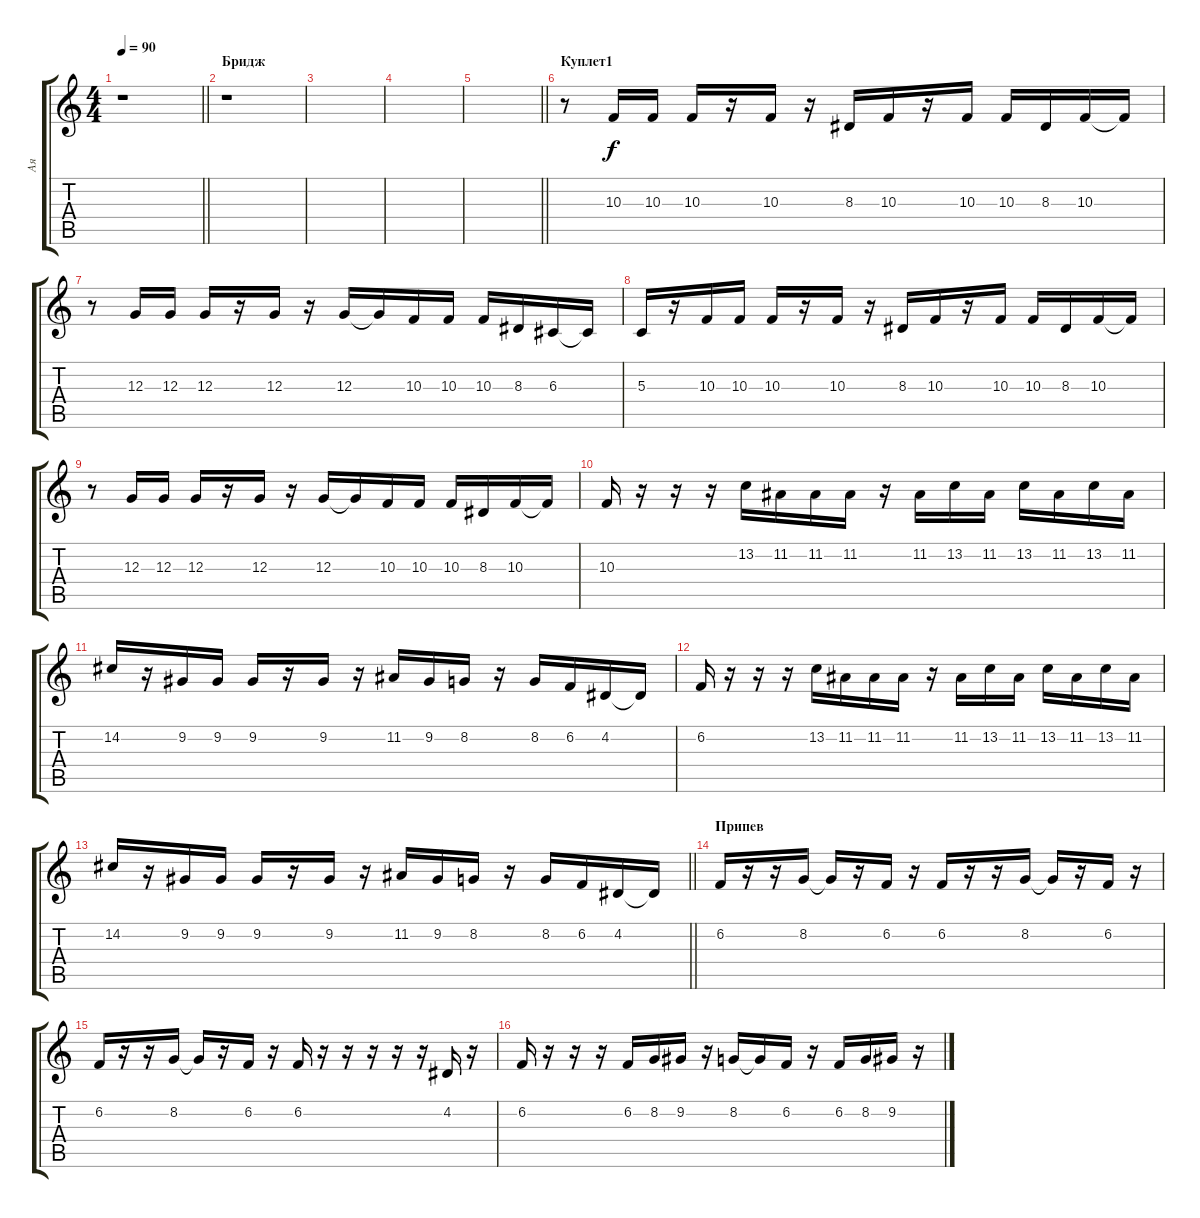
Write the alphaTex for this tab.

\track ("Ая" "Ая") {instrument oboe}
\staff {score tabs}
\tuning (E4 B3 G3 D3 A2 E2) {hide}
\ts (4 4)
\tempo 90
\clef g2
\barLineRight lightlight
\ks c
r.1{dy f instrument oboe} |
\section ("" "Бридж")
r.1 |
|
|
\barLineRight lightlight
|
\section ("" "Куплет1")
r.8 10.3.16 10.3.16 10.3.16 r.16 10.3.16 r.16 8.3.16 10.3.16 r.16 10.3.16 10.3.16 8.3.16 10.3.16 10.3{t}.16 |
r.8 12.3.16 12.3.16 12.3.16 r.16 12.3.16 r.16 12.3.16 12.3{t}.16 10.3.16 10.3.16 10.3.16 8.3.16 6.3.16 6.3{t}.16 |
5.3.16 r.16 10.3.16 10.3.16 10.3.16 r.16 10.3.16 r.16 8.3.16 10.3.16 r.16 10.3.16 10.3.16 8.3.16 10.3.16 10.3{t}.16 |
r.8 12.3.16 12.3.16 12.3.16 r.16 12.3.16 r.16 12.3.16 12.3{t}.16 10.3.16 10.3.16 10.3.16 8.3.16 10.3.16 10.3{t}.16 |
10.3.16 r.16 r.16 r.16 13.2.16 11.2.16 11.2.16 11.2.16 r.16 11.2.16 13.2.16 11.2.16 13.2.16 11.2.16 13.2.16 11.2.16 |
14.2.16 r.16 9.2.16 9.2.16 9.2.16 r.16 9.2.16 r.16 11.2.16 9.2.16 8.2.16 r.16 8.2.16 6.2.16 4.2.16 4.2{t}.16 |
6.2.16 r.16 r.16 r.16 13.2.16 11.2.16 11.2.16 11.2.16 r.16 11.2.16 13.2.16 11.2.16 13.2.16 11.2.16 13.2.16 11.2.16 |
\barLineRight lightlight
14.2.16 r.16 9.2.16 9.2.16 9.2.16 r.16 9.2.16 r.16 11.2.16 9.2.16 8.2.16 r.16 8.2.16 6.2.16 4.2.16 4.2{t}.16 |
\section ("" "Припев")
6.2.16 r.16 r.16 8.2.16 8.2{t}.16 r.16 6.2.16 r.16 6.2.16 r.16 r.16 8.2.16 8.2{t}.16 r.16 6.2.16 r.16 |
6.2.16 r.16 r.16 8.2.16 8.2{t}.16 r.16 6.2.16 r.16 6.2.16 r.16 r.16 r.16 r.16 r.16 4.2.16 r.16 |
6.2.16 r.16 r.16 r.16 6.2.16 8.2.16 9.2.16 r.16 8.2.16 8.2{t}.16 6.2.16 r.16 6.2.16 8.2.16 9.2.16 r.16
